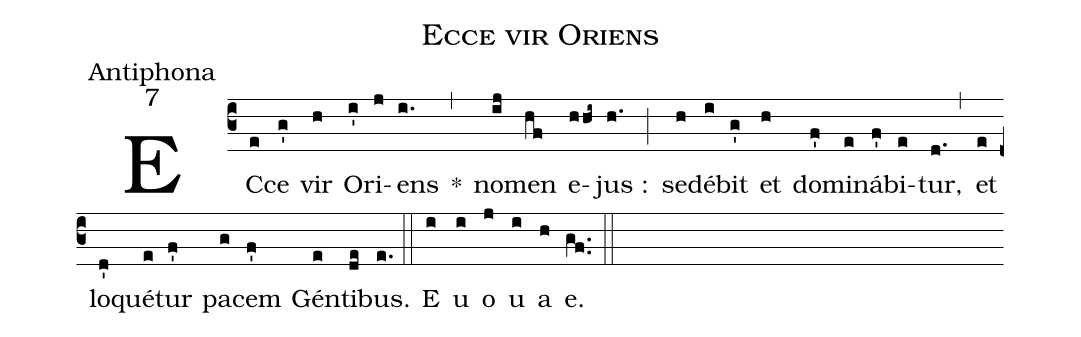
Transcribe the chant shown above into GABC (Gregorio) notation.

name:Ecce vir Oriens;
office-part:Antiphona;
mode:7;
%%
(c3) EC(e)ce(g') vir(h) O(i')ri(j)ens(i.) *(,) no(ij)men(hf) e(hhi~)jus :(h.) (;) se(h)dé(i)bit(g') et(h) do(f')mi(e)ná(f')bi(e)tur,(d.) (,) et(e) lo(d')qué(e)tur(f') pa(g)cem(f') Gén(e)ti(de)bus.(e.) (::) <eu>E(i) u(i) o(j) u(i) a(h) e.</eu>(gf..) (::)
